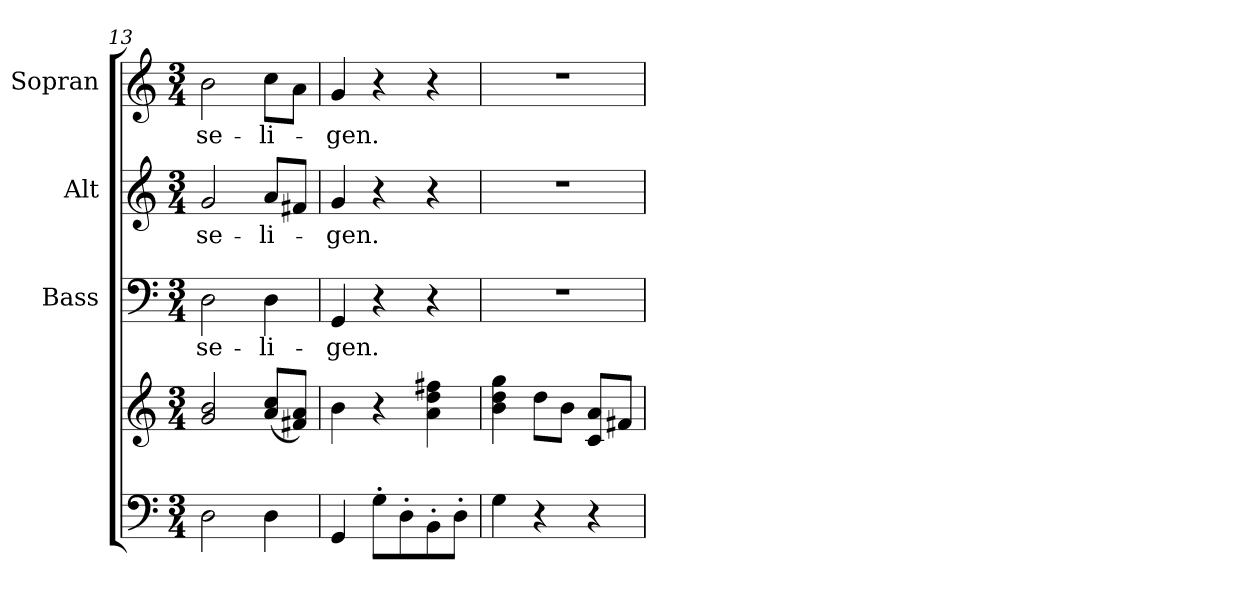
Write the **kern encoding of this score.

**kern	**kern	**kern	**text	**kern	**text	**kern	**text
*part4	*part4	*part3	*part3	*part2	*part2	*part1	*part1
*staff5	*staff4	*staff3	*staff3	*staff2	*staff2	*staff1	*staff1
*	*	*I"Bass	*	*I"Alt	*	*I"Sopran	*
*	*	*I'B.	*	*I'A.	*	*I'S.	*
*clefF4	*clefG2	*clefF4	*	*clefG2	*	*clefG2	*
*k[]	*k[]	*k[]	*	*k[]	*	*k[]	*
*C:	*C:	*C:	*	*C:	*	*C:	*
*M3/4	*M3/4	*M3/4	*	*M3/4	*	*M3/4	*
=13	=13	=13	=13	=13	=13	=13	=13
!	!	!	!LO:LY:b	!	!LO:LY:b	!	!LO:LY:b
2D\	2g/ 2b/	2D\	-se-	2g/	-se-	2b\	-se-
!	!	!	!LO:LY:b	!	!LO:LY:b	!	!LO:LY:b
4D\	(<8a/ 8cc/L	4D\	-li-	8a/L	-li-	8cc\L	-li-
.	8f#X/ 8a/J)	.	.	8f#X/J	.	8a\J	.
=14	=14	=14	=14	=14	=14	=14	=14
!	!	!	!LO:LY:b	!	!LO:LY:b	!	!LO:LY:b
4GG/	4b\	4GG/	-gen.	4g/	-gen.	4g/	-gen.
8G'>\L	4r	4r	.	4r	.	4r	.
8D'>\	.	.	.	.	.	.	.
8BB'>\	4a\ 4dd\ 4ff#X\	4r	.	4r	.	4r	.
8D'>\J	.	.	.	.	.	.	.
!!LO:PB:g=z
=15	=15	=15	=15	=15	=15	=15	=15
4G\	4b\ 4dd\ 4gg\	2.r	.	2.r	.	2.r	.
4r	8dd\L	.	.	.	.	.	.
.	8b\J	.	.	.	.	.	.
4r	8c/ 8a/L	.	.	.	.	.	.
.	8f#X/J	.	.	.	.	.	.
=	=	=	=	=	=	=	=
*-	*-	*-	*-	*-	*-	*-	*-
